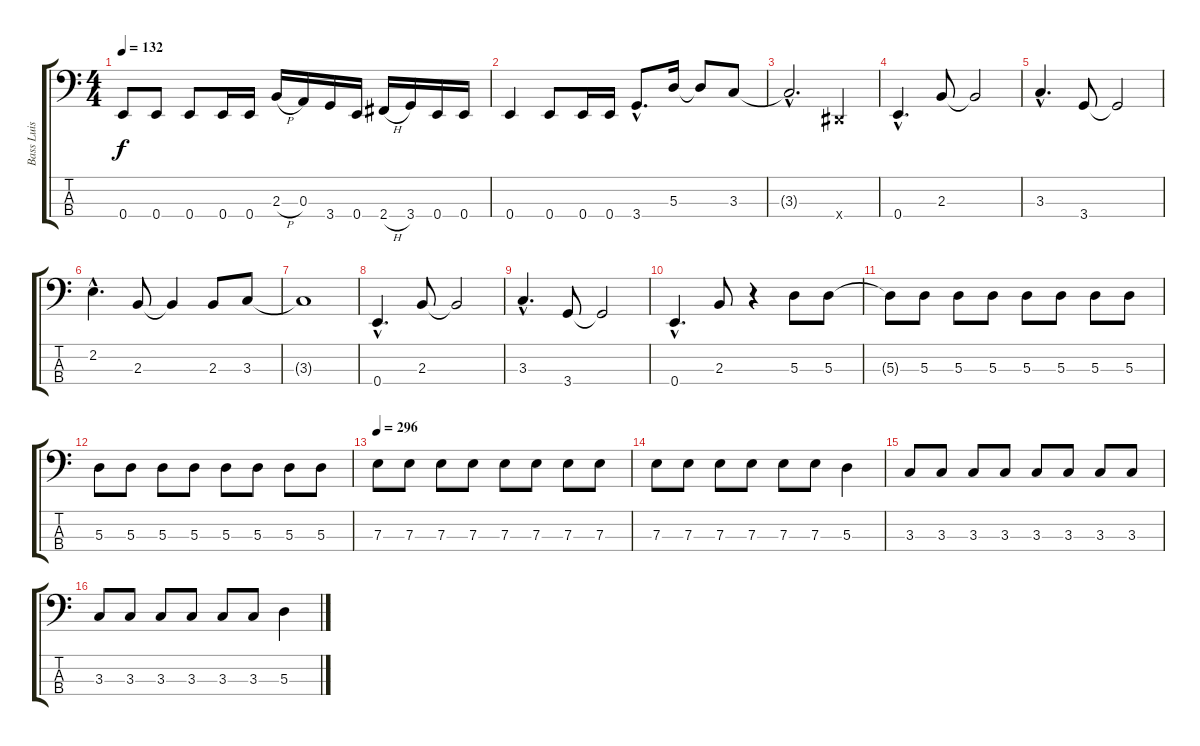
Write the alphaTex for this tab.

\track ("Bass Luis Mariutti" "Bass Luis ") {instrument electricbassfinger}
\staff {score tabs}
\tuning (G2 D2 A1 E1) {hide}
\ts (4 4)
\tempo 132
\clef f4
\ks c
0.4{t}.8{dy f} 0.4.8 0.4.8 0.4.16 0.4.16 2.3{h}.16 0.3.16 3.4.16 0.4.16 2.4{h}.16 3.4.16 0.4.16 0.4.16 |
0.4.4 0.4.8 0.4.16 0.4.16 3.4{hac}.8{d} 5.3.16 5.3{t}.8 3.3.8 |
3.3{hac t}.2{d} -1.4{x}.4 |
0.4{hac}.4{d} 2.3.8 2.3{t}.2 |
3.3{hac}.4{d} 3.4.8 3.4{t}.2 |
2.2{hac}.4{d} 2.3.8 2.3{t}.4 2.3.8 3.3.8 |
3.3{t}.1 |
0.4{hac}.4{d} 2.3.8 2.3{t}.2 |
3.3{hac}.4{d} 3.4.8 3.4{t}.2 |
0.4{hac}.4{d} 2.3.8 r.4 5.3.8 5.3.8 |
5.3{t}.8 5.3.8 5.3.8 5.3.8 5.3.8 5.3.8 5.3.8 5.3.8 |
5.3.8 5.3.8 5.3.8 5.3.8 5.3.8 5.3.8 5.3.8 5.3.8 |
\tempo 296
7.3.8 7.3.8 7.3.8 7.3.8 7.3.8 7.3.8 7.3.8 7.3.8 |
7.3.8 7.3.8 7.3.8 7.3.8 7.3.8 7.3.8 5.3.4 |
3.3.8 3.3.8 3.3.8 3.3.8 3.3.8 3.3.8 3.3.8 3.3.8 |
3.3.8 3.3.8 3.3.8 3.3.8 3.3.8 3.3.8 5.3.4
